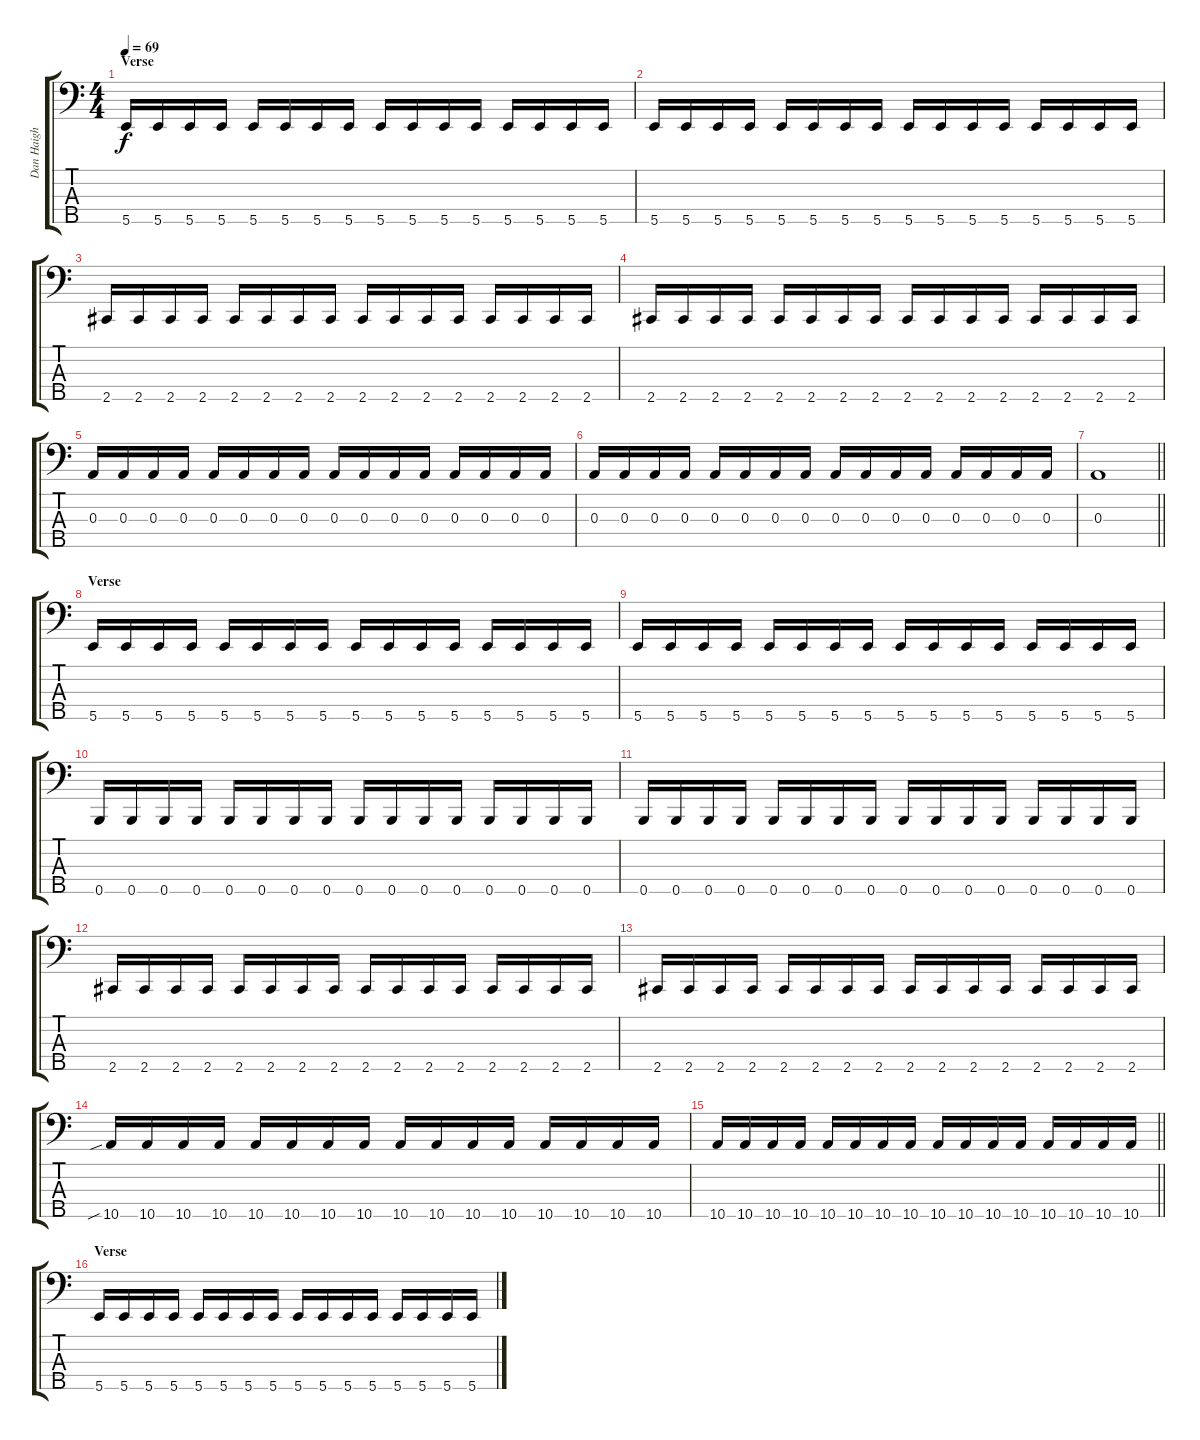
\track ("Dan Haigh" "Dan Haigh") {instrument electricbassfinger}
\staff {score tabs}
\tuning (G2 D2 A1 E1 B0) {hide}
\ts (4 4)
\section ("" "Verse")
\tempo 69
\clef f4
\ks c
5.5.16{dy f} 5.5.16 5.5.16 5.5.16 5.5.16 5.5.16 5.5.16 5.5.16 5.5.16 5.5.16 5.5.16 5.5.16 5.5.16 5.5.16 5.5.16 5.5.16 |
5.5.16 5.5.16 5.5.16 5.5.16 5.5.16 5.5.16 5.5.16 5.5.16 5.5.16 5.5.16 5.5.16 5.5.16 5.5.16 5.5.16 5.5.16 5.5.16 |
2.5.16 2.5.16 2.5.16 2.5.16 2.5.16 2.5.16 2.5.16 2.5.16 2.5.16 2.5.16 2.5.16 2.5.16 2.5.16 2.5.16 2.5.16 2.5.16 |
2.5.16 2.5.16 2.5.16 2.5.16 2.5.16 2.5.16 2.5.16 2.5.16 2.5.16 2.5.16 2.5.16 2.5.16 2.5.16 2.5.16 2.5.16 2.5.16 |
0.3.16 0.3.16 0.3.16 0.3.16 0.3.16 0.3.16 0.3.16 0.3.16 0.3.16 0.3.16 0.3.16 0.3.16 0.3.16 0.3.16 0.3.16 0.3.16 |
0.3.16 0.3.16 0.3.16 0.3.16 0.3.16 0.3.16 0.3.16 0.3.16 0.3.16 0.3.16 0.3.16 0.3.16 0.3.16 0.3.16 0.3.16 0.3.16 |
\barLineRight lightlight
0.3.1 |
\section ("" "Verse")
5.5.16{volume 13} 5.5.16 5.5.16 5.5.16 5.5.16 5.5.16 5.5.16 5.5.16 5.5.16 5.5.16 5.5.16 5.5.16 5.5.16 5.5.16 5.5.16 5.5.16 |
5.5.16 5.5.16 5.5.16 5.5.16 5.5.16 5.5.16 5.5.16 5.5.16 5.5.16 5.5.16 5.5.16 5.5.16 5.5.16 5.5.16 5.5.16 5.5.16 |
0.5.16 0.5.16 0.5.16 0.5.16 0.5.16 0.5.16 0.5.16 0.5.16 0.5.16 0.5.16 0.5.16 0.5.16 0.5.16 0.5.16 0.5.16 0.5.16 |
0.5.16 0.5.16 0.5.16 0.5.16 0.5.16 0.5.16 0.5.16 0.5.16 0.5.16 0.5.16 0.5.16 0.5.16 0.5.16 0.5.16 0.5.16 0.5.16 |
2.5.16 2.5.16 2.5.16 2.5.16 2.5.16 2.5.16 2.5.16 2.5.16 2.5.16 2.5.16 2.5.16 2.5.16 2.5.16 2.5.16 2.5.16 2.5.16 |
2.5.16 2.5.16 2.5.16 2.5.16 2.5.16 2.5.16 2.5.16 2.5.16 2.5.16 2.5.16 2.5.16 2.5.16 2.5.16 2.5.16 2.5.16 2.5.16 |
10.5{sib}.16 10.5.16 10.5.16 10.5.16 10.5.16 10.5.16 10.5.16 10.5.16 10.5.16 10.5.16 10.5.16 10.5.16 10.5.16 10.5.16 10.5.16 10.5.16 |
\barLineRight lightlight
10.5.16 10.5.16 10.5.16 10.5.16 10.5.16 10.5.16 10.5.16 10.5.16 10.5.16 10.5.16 10.5.16 10.5.16 10.5.16 10.5.16 10.5.16 10.5.16 |
\section ("" "Verse")
5.5.16 5.5.16 5.5.16 5.5.16 5.5.16 5.5.16 5.5.16 5.5.16 5.5.16 5.5.16 5.5.16 5.5.16 5.5.16 5.5.16 5.5.16 5.5.16
